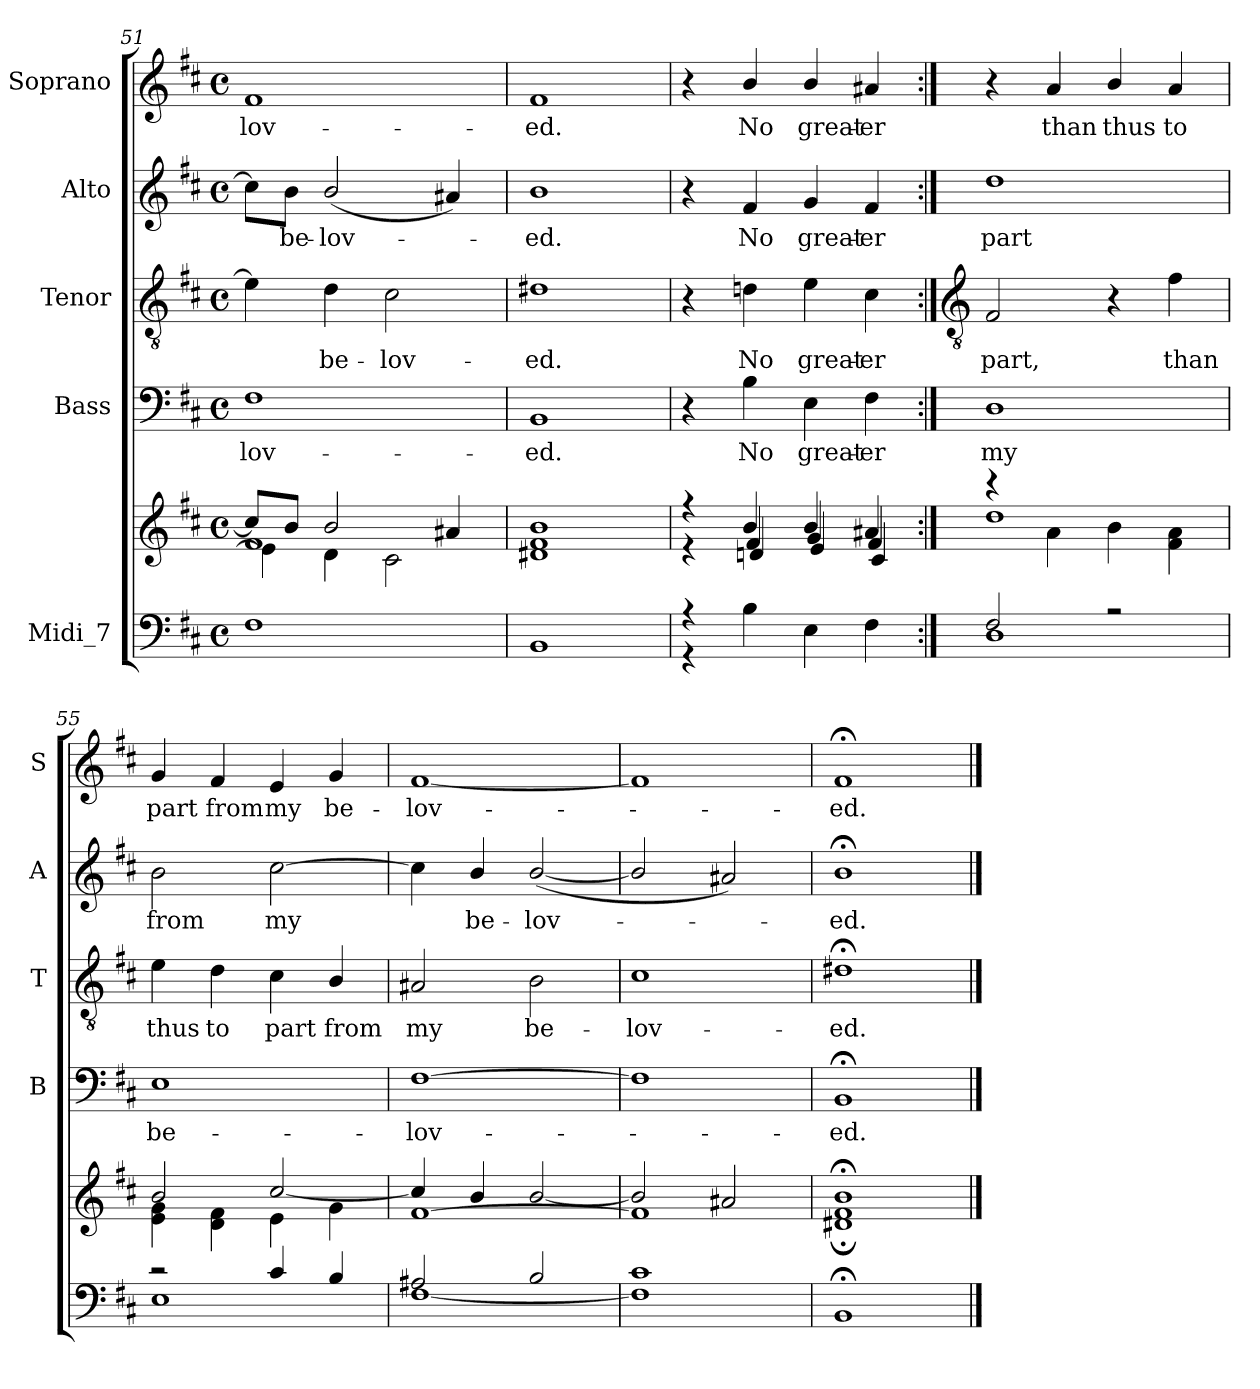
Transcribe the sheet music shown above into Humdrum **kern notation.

**kern	**kern	**kern	**text	**kern	**text	**kern	**text	**kern	**text
*part5	*part5	*part4	*part4	*part3	*part3	*part2	*part2	*part1	*part1
*staff6	*staff5	*staff4	*staff4	*staff3	*staff3	*staff2	*staff2	*staff1	*staff1
*I"Midi_7	*	*I"Bass	*	*I"Tenor	*	*I"Alto	*	*I"Soprano	*
*	*	*I'B	*	*I'T	*	*I'A	*	*I'S	*
*clefF4	*clefG2	*clefF4	*	*clefGv2	*	*clefG2	*	*clefG2	*
*k[f#c#]	*k[f#c#]	*k[f#c#]	*	*k[f#c#]	*	*k[f#c#]	*	*k[f#c#]	*
*D:	*D:	*D:	*	*D:	*	*D:	*	*D:	*
*M4/4	*M4/4	*M4/4	*	*M4/4	*	*M4/4	*	*M4/4	*
*met(c)	*met(c)	*met(c)	*	*met(c)	*	*met(c)	*	*met(c)	*
=51	=51	=51	=51	=51	=51	=51	=51	=51	=51
*	*^	*	*	*	*	*	*	*	*
*	*	*^	*	*	*	*	*	*	*	*
!	!	!	!	!	!LO:LY:b	!	!	!	!	!	!LO:LY:b
1F#\	1f#/	8cc#/L]	4e\]	1F#	-lov-	4e]	.	8cc#\L]	.	1f#	-lov-
!	!	!	!	!	!	!	!	!	!LO:LY:b	!	!
.	.	8b/J	.	.	.	.	.	8b\J	be-	.	.
!	!	!	!	!	!	!	!LO:LY:b	!	!LO:LY:b	!	!
.	.	2b/	4d\	.	.	4d	be-	(<2b/	-lov-	.	.
!	!	!	!	!	!	!	!LO:LY:b	!	!	!	!
.	.	.	2c#\	.	.	2c#	-lov-	.	.	.	.
.	.	4a#X/	.	.	.	.	.	4a#X/)	.	.	.
=52	=52	=52	=52	=52	=52	=52	=52	=52	=52	=52	=52
!	!	!	!	!	!LO:LY:b	!	!LO:LY:b	!	!LO:LY:b	!	!LO:LY:b
1BB\	1f#/	1b\	1d#X\	1BB	-ed.	1d#X	-ed.	1b	ed.	1f#	-ed.
=53	=53	=53	=53	=53	=53	=53	=53	=53	=53	=53	=53
*^	*	*	*	*	*	*	*	*	*	*	*
4r	4r	4r	4r	4ryy	4r	.	4r	.	4r	.	4r	.
!	!	!	!	!	!	!LO:LY:b	!	!LO:LY:b	!	!LO:LY:b	!	!LO:LY:b
2.ryy	4B\	4b/	4f#/	4dn/	4B	No	4dn	No	4f#	No	4b/	No
!	!	!	!	!	!	!LO:LY:b	!	!LO:LY:b	!	!LO:LY:b	!	!LO:LY:b
.	4E\	4b/	4g/	4e/	4E	great-	4e	great-	4g/	great-	4b/	great-
!	!	!	!	!	!	!LO:LY:b	!	!LO:LY:b	!	!LO:LY:b	!	!LO:LY:b
.	4F#\	4a#X/	4f#/	4c#/	4F#	-er	4c#	-er	4f#	-er	4a#X	-er
*	*	*v	*v	*v	*	*	*	*	*	*	*	*
!!LO:LB:g=z
=54:|!	=54:|!	=54:|!	=54:|!	=54:|!	=54:|!	=54:|!	=54:|!	=54:|!	=54:|!	=54:|!
*	*	*	*	*	*clefGv2	*	*	*	*	*
*	*	*^	*	*	*	*	*	*	*	*
*	*	*	*^	*	*	*	*	*	*	*	*
!	!	!	!	!	!	!LO:LY:b	!	!LO:LY:b	!	!LO:LY:b	!	!
*	*	*	*v	*v	*	*	*	*	*	*	*	*
2F#/	1D\	4r	1dd/	1D	my	2F#	part,	1dd	part	4r	.
!	!	!	!	!	!	!	!	!	!	!	!LO:LY:b
.	.	4a\	.	.	.	.	.	.	.	4a	than
!	!	!	!	!	!	!	!	!	!	!	!LO:LY:b
2r	.	4b\	.	.	.	4r	.	.	.	4b/	thus
!	!	!	!	!	!	!	!LO:LY:b	!	!	!	!LO:LY:b
.	.	4f#\ 4a\	.	.	.	4f#	than	.	.	4a	to
=55	=55	=55	=55	=55	=55	=55	=55	=55	=55	=55	=55
!	!	!	!	!	!LO:LY:b	!	!LO:LY:b	!	!LO:LY:b	!	!LO:LY:b
2r	1E\	4e\ 4g\	2b/	1E	be-	4e	thus	2b	from	4g/	part
!	!	!	!	!	!	!	!LO:LY:b	!	!	!	!LO:LY:b
.	.	4d\ 4f#\	.	.	.	4d	to	.	.	4f#	from
!	!	!	!	!	!	!	!LO:LY:b	!	!LO:LY:b	!	!LO:LY:b
4c#/	.	4e\	[2cc#/	.	.	4c#	part	[2cc#	my	4e	my
!	!	!	!	!	!	!	!LO:LY:b	!	!	!	!LO:LY:b
4B/	.	4g\	.	.	.	4B/	from	.	.	4g/	be-
=56	=56	=56	=56	=56	=56	=56	=56	=56	=56	=56	=56
!	!	!	!	!	!LO:LY:b	!	!LO:LY:b	!	!	!	!LO:LY:b
2A#X/	[1F#\	[1f#\	4cc#/]	[1F#	-lov-	2A#X	my	4cc#]	.	[1f#	-lov-
!	!	!	!	!	!	!	!	!	!LO:LY:b	!	!
.	.	.	4b/	.	.	.	.	4b/	be-	.	.
!	!	!	!	!	!	!	!LO:LY:b	!	!LO:LY:b	!	!
2B/	.	.	[2b/	.	.	2B	be-	(<[2b/	-lov-	.	.
=57	=57	=57	=57	=57	=57	=57	=57	=57	=57	=57	=57
!	!	!	!	!	!	!	!LO:LY:b	!	!	!	!
1c#/	1F#\]	1f#\]	2b/]	1F#]	.	1c#	-lov-	2b/]	.	1f#]	.
.	.	.	2a#X/	.	.	.	.	2a#X)	.	.	.
*v	*v	*	*	*	*	*	*	*	*	*	*
=58	=58	=58	=58	=58	=58	=58	=58	=58	=58	=58
*	*	*^	*	*	*	*	*	*	*	*
!	!	!	!	!	!LO:LY:b	!	!LO:LY:b	!	!LO:LY:b	!	!LO:LY:b
1BB;\	1f#;<\	1b;</	1d#X/	1BB;<	ed.	1d#X;<	-ed.	1b;<	ed.	1f#;<	ed.
*	*v	*v	*v	*	*	*	*	*	*	*	*
==	==	==	==	==	==	==	==	==	==
*-	*-	*-	*-	*-	*-	*-	*-	*-	*-
